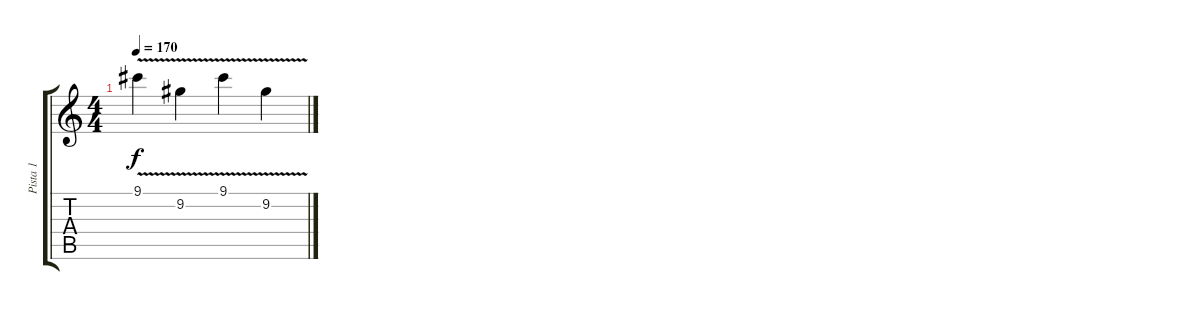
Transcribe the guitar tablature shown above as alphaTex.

\track ("Pista 1" "Pista 1") {instrument distortionguitar}
\staff {score tabs}
\tuning (E4 B3 G3 D3 A2 E2) {hide}
\ts (4 4)
\tempo 170
\clef g2
\ks c
9.1{v}.4{dy f} 9.2{v}.4 9.1{v}.4 9.2{v}.4
